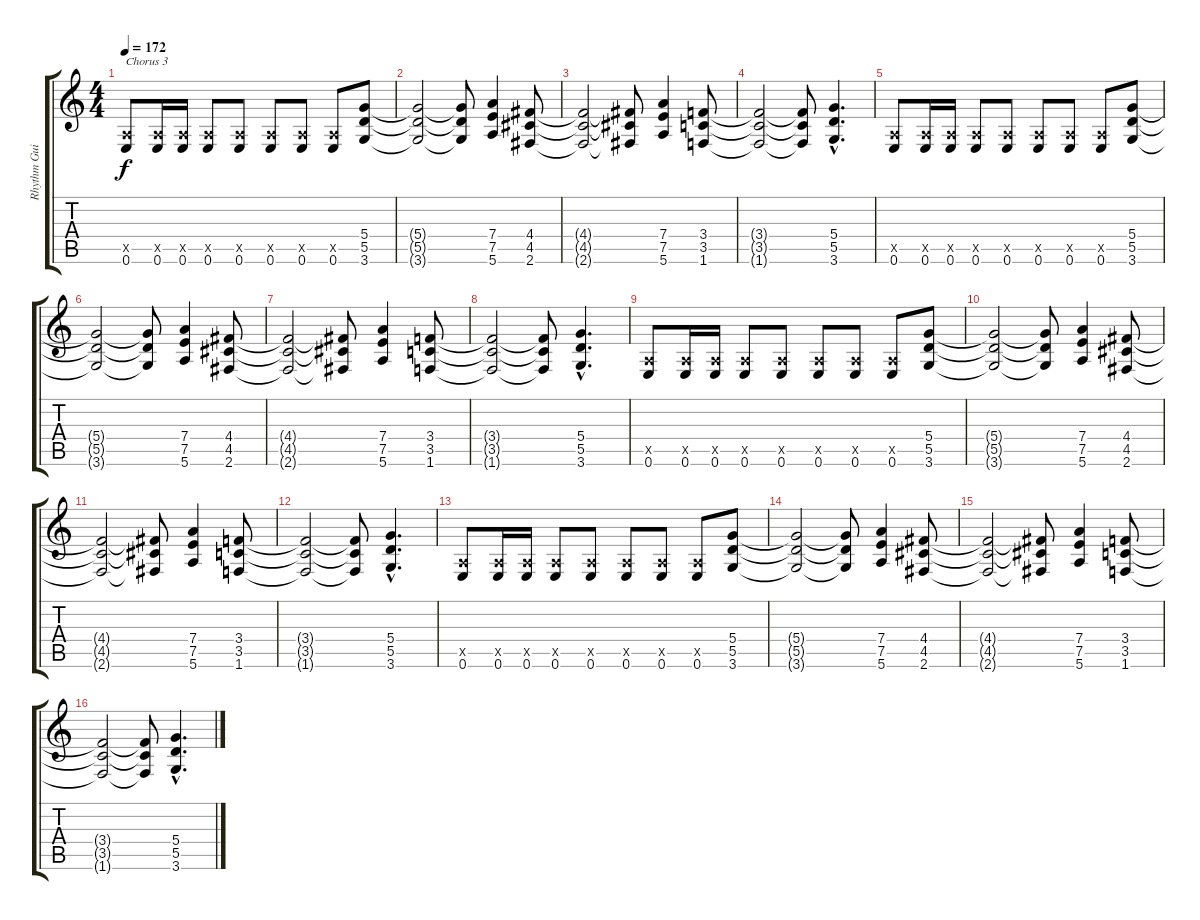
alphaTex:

\track ("Rhythm Guitar 1" "Rhythm Gui") {instrument distortionguitar}
\staff {score tabs}
\tuning (E4 B3 G3 D3 A2 E2) {hide}
\ts (4 4)
\tempo 172
\clef g2
\ks c
(0.5{x} 0.6).8{txt "Chorus 3" dy f} (0.5{x} 0.6).16 (0.5{x} 0.6).16 (0.5{x} 0.6).8 (0.5{x} 0.6).8 (0.5{x} 0.6).8 (0.5{x} 0.6).8 (0.5{x} 0.6).8 (5.4 5.5 3.6).8 |
(5.4{t} 5.5{t} 3.6{t}).2 (5.4{t} 5.5{t} 3.6{t}).8 (7.4 7.5 5.6).4 (4.4 4.5 2.6).8 |
(4.4{t} 4.5{t} 2.6{t}).2 (4.4{t} 4.5{t} 2.6{t}).8 (7.4 7.5 5.6).4 (3.4 3.5 1.6).8 |
(3.4{t} 3.5{t} 1.6{t}).2 (3.4{t} 3.5{t} 1.6{t}).8 (5.4{hac} 5.5{hac} 3.6{hac}).4{d} |
(0.5{x} 0.6).8 (0.5{x} 0.6).16 (0.5{x} 0.6).16 (0.5{x} 0.6).8 (0.5{x} 0.6).8 (0.5{x} 0.6).8 (0.5{x} 0.6).8 (0.5{x} 0.6).8 (5.4 5.5 3.6).8 |
(5.4{t} 5.5{t} 3.6{t}).2 (5.4{t} 5.5{t} 3.6{t}).8 (7.4 7.5 5.6).4 (4.4 4.5 2.6).8 |
(4.4{t} 4.5{t} 2.6{t}).2 (4.4{t} 4.5{t} 2.6{t}).8 (7.4 7.5 5.6).4 (3.4 3.5 1.6).8 |
(3.4{t} 3.5{t} 1.6{t}).2 (3.4{t} 3.5{t} 1.6{t}).8 (5.4{hac} 5.5{hac} 3.6{hac}).4{d} |
(0.5{x} 0.6).8 (0.5{x} 0.6).16 (0.5{x} 0.6).16 (0.5{x} 0.6).8 (0.5{x} 0.6).8 (0.5{x} 0.6).8 (0.5{x} 0.6).8 (0.5{x} 0.6).8 (5.4 5.5 3.6).8 |
(5.4{t} 5.5{t} 3.6{t}).2 (5.4{t} 5.5{t} 3.6{t}).8 (7.4 7.5 5.6).4 (4.4 4.5 2.6).8 |
(4.4{t} 4.5{t} 2.6{t}).2 (4.4{t} 4.5{t} 2.6{t}).8 (7.4 7.5 5.6).4 (3.4 3.5 1.6).8 |
(3.4{t} 3.5{t} 1.6{t}).2 (3.4{t} 3.5{t} 1.6{t}).8 (5.4{hac} 5.5{hac} 3.6{hac}).4{d} |
(0.5{x} 0.6).8 (0.5{x} 0.6).16 (0.5{x} 0.6).16 (0.5{x} 0.6).8 (0.5{x} 0.6).8 (0.5{x} 0.6).8 (0.5{x} 0.6).8 (0.5{x} 0.6).8 (5.4 5.5 3.6).8 |
(5.4{t} 5.5{t} 3.6{t}).2 (5.4{t} 5.5{t} 3.6{t}).8 (7.4 7.5 5.6).4 (4.4 4.5 2.6).8 |
(4.4{t} 4.5{t} 2.6{t}).2 (4.4{t} 4.5{t} 2.6{t}).8 (7.4 7.5 5.6).4 (3.4 3.5 1.6).8 |
(3.4{t} 3.5{t} 1.6{t}).2 (3.4{t} 3.5{t} 1.6{t}).8 (5.4{hac} 5.5{hac} 3.6{hac}).4{d}
